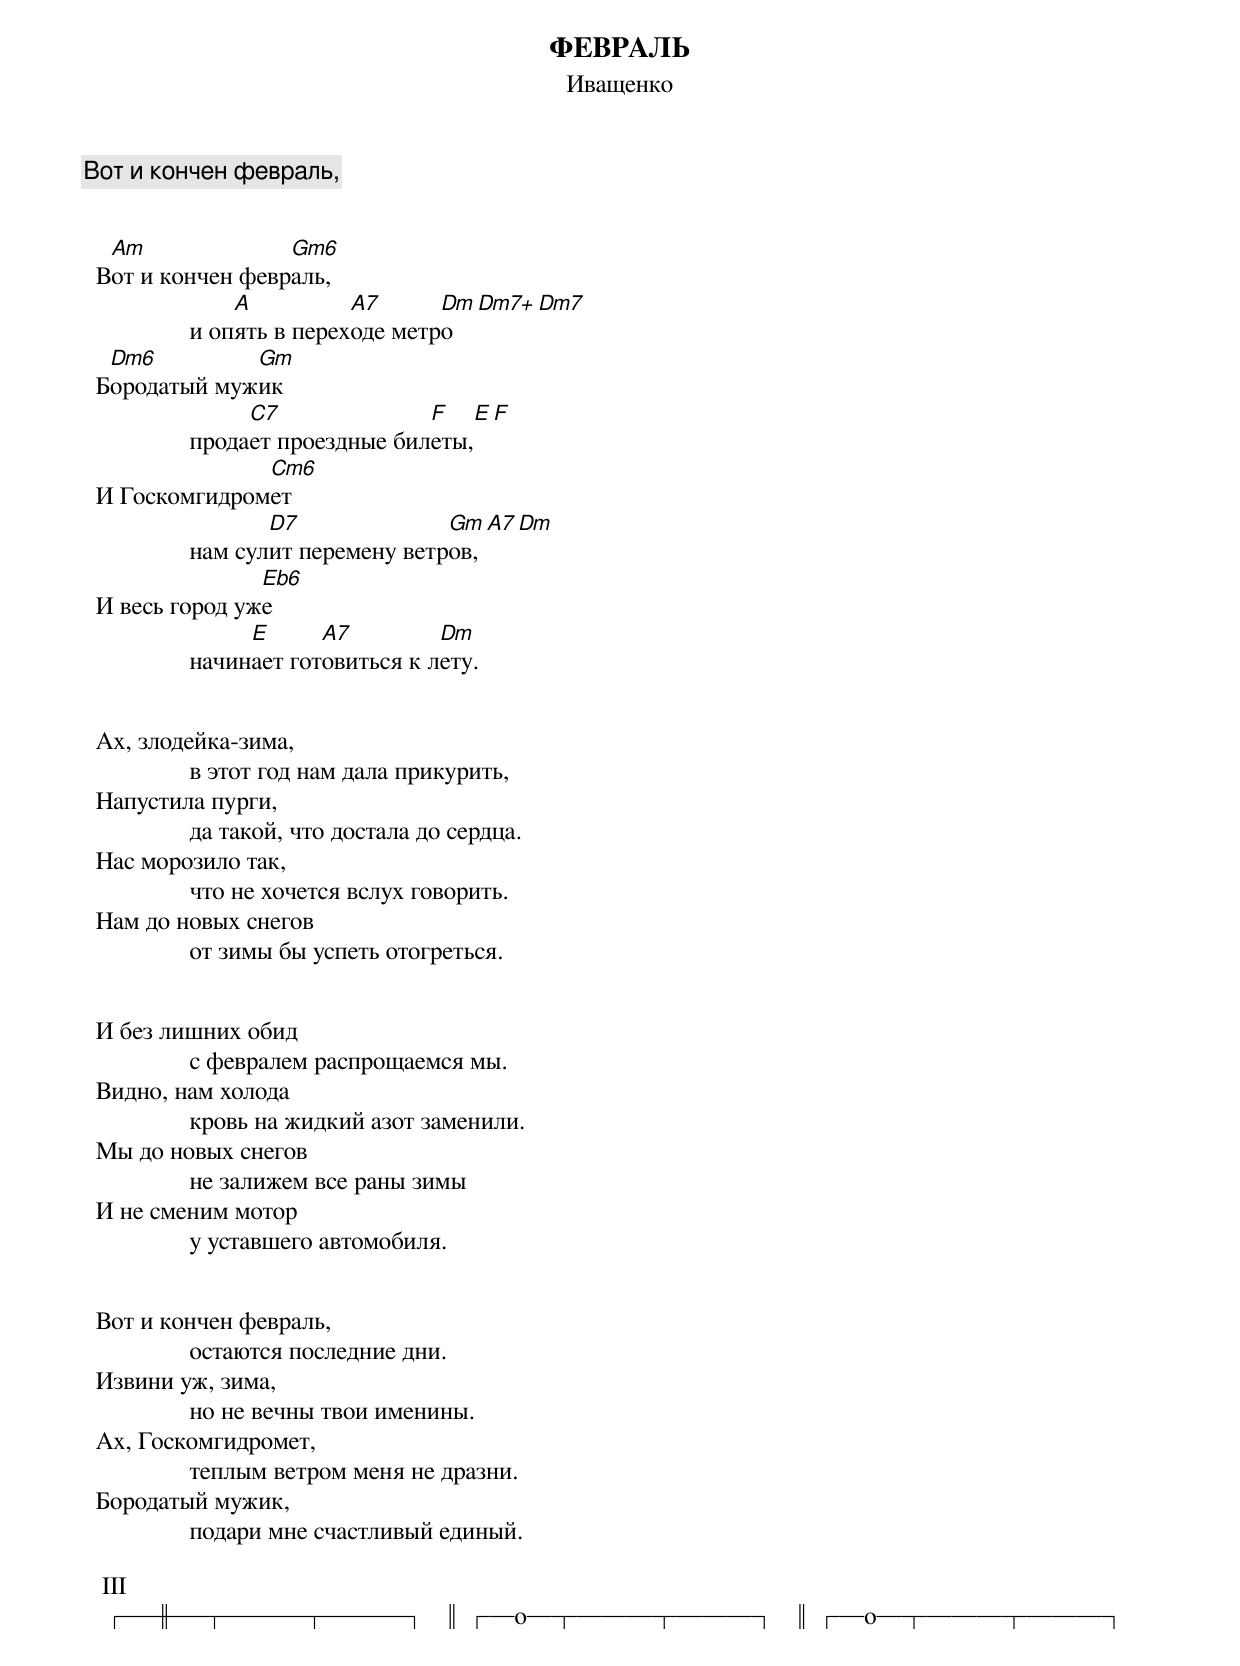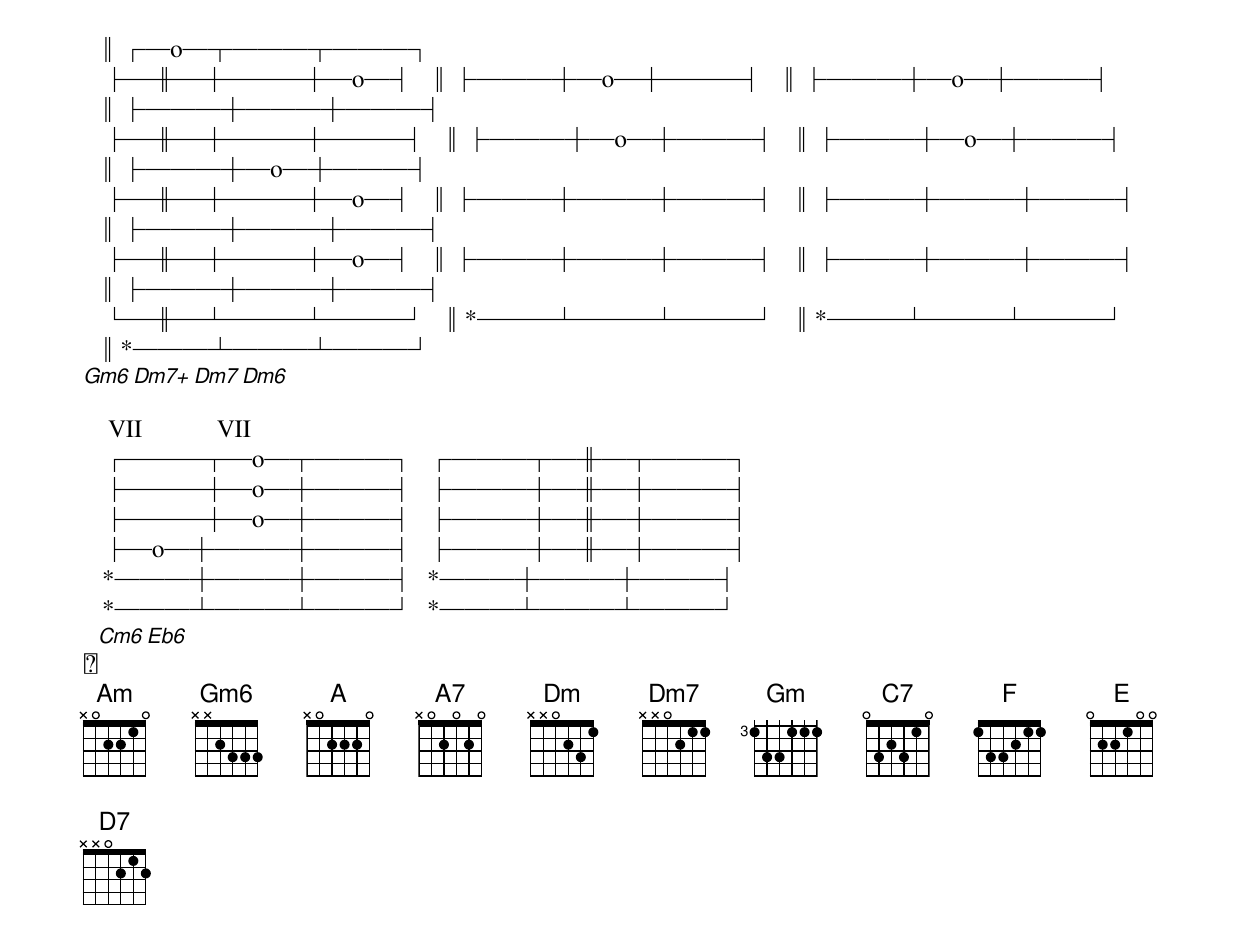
ФЕВРАЛЬ
Иващенко
Вот и кончен февраль,


   Am              Gm6
  Вот и кончен февраль,
                     A          A7      Dm  Dm7+ Dm7
                 и опять в переходе метро
   Dm6         Gm
  Бородатый мужик
                      C7              F   E F
                 продает проездные билеты,
                Cm6
  И Госкомгидромет
                        D7              Gm A7 Dm
                 нам сулит перемену ветров,
                 Eb6
  И весь город уже
                      E      A7         Dm
                 начинает готовиться к лету.


  Ах, злодейка-зима,
                 в этот год нам дала прикурить,
  Напустила пурги,
                 да такой, что достала до сердца.
  Нас морозило так,
                 что не хочется вслух говорить.
  Нам до новых снегов
                 от зимы бы успеть отогреться.


  И без лишних обид
                 с февралем распрощаемся мы.
  Видно, нам холода
                 кровь на жидкий азот заменили.
  Мы до новых снегов
                 не залижем все раны зимы
  И не сменим мотор
                 у уставшего автомобиля.


  Вот и кончен февраль,
                 остаются последние дни.
  Извини уж, зима,
                 но не вечны твои именины.
  Ах, Госкомгидромет,
                 теплым ветром меня не дразни.
  Бородатый мужик,
                 подари мне счастливый единый.

   III
   ┌─╫─┬───┬───┐  ║┌─o─┬───┬───┐  ║┌─o─┬───┬───┐  ║┌─o─┬───┬───┐
   ├─╫─┼───┼─o─┤  ║├───┼─o─┼───┤  ║├───┼─o─┼───┤  ║├───┼───┼───┤
   ├─╫─┼───┼───┤  ║├───┼─o─┼───┤  ║├───┼─o─┼───┤  ║├───┼─o─┼───┤
   ├─╫─┼───┼─o─┤  ║├───┼───┼───┤  ║├───┼───┼───┤  ║├───┼───┼───┤
   ├─╫─┼───┼─o─┤  ║├───┼───┼───┤  ║├───┼───┼───┤  ║├───┼───┼───┤
   └─╫─┴───┴───┘  ║*───┴───┴───┘  ║*───┴───┴───┘  ║*───┴───┴───┘
        Gm6             Dm7+            Dm7             Dm6

    VII            VII
   ┌───┬─o─┬───┐  ┌───┬─╫─┬───┐
   ├───┼─o─┼───┤  ├───┼─╫─┼───┤
   ├───┼─o─┼───┤  ├───┼─╫─┼───┤
   ├─o─┼───┼───┤  ├───┼─╫─┼───┤
   *───┼───┼───┤  *───┼───┼───┤
   *───┴───┴───┘  *───┴───┴───┘
        Cm6            Eb6

